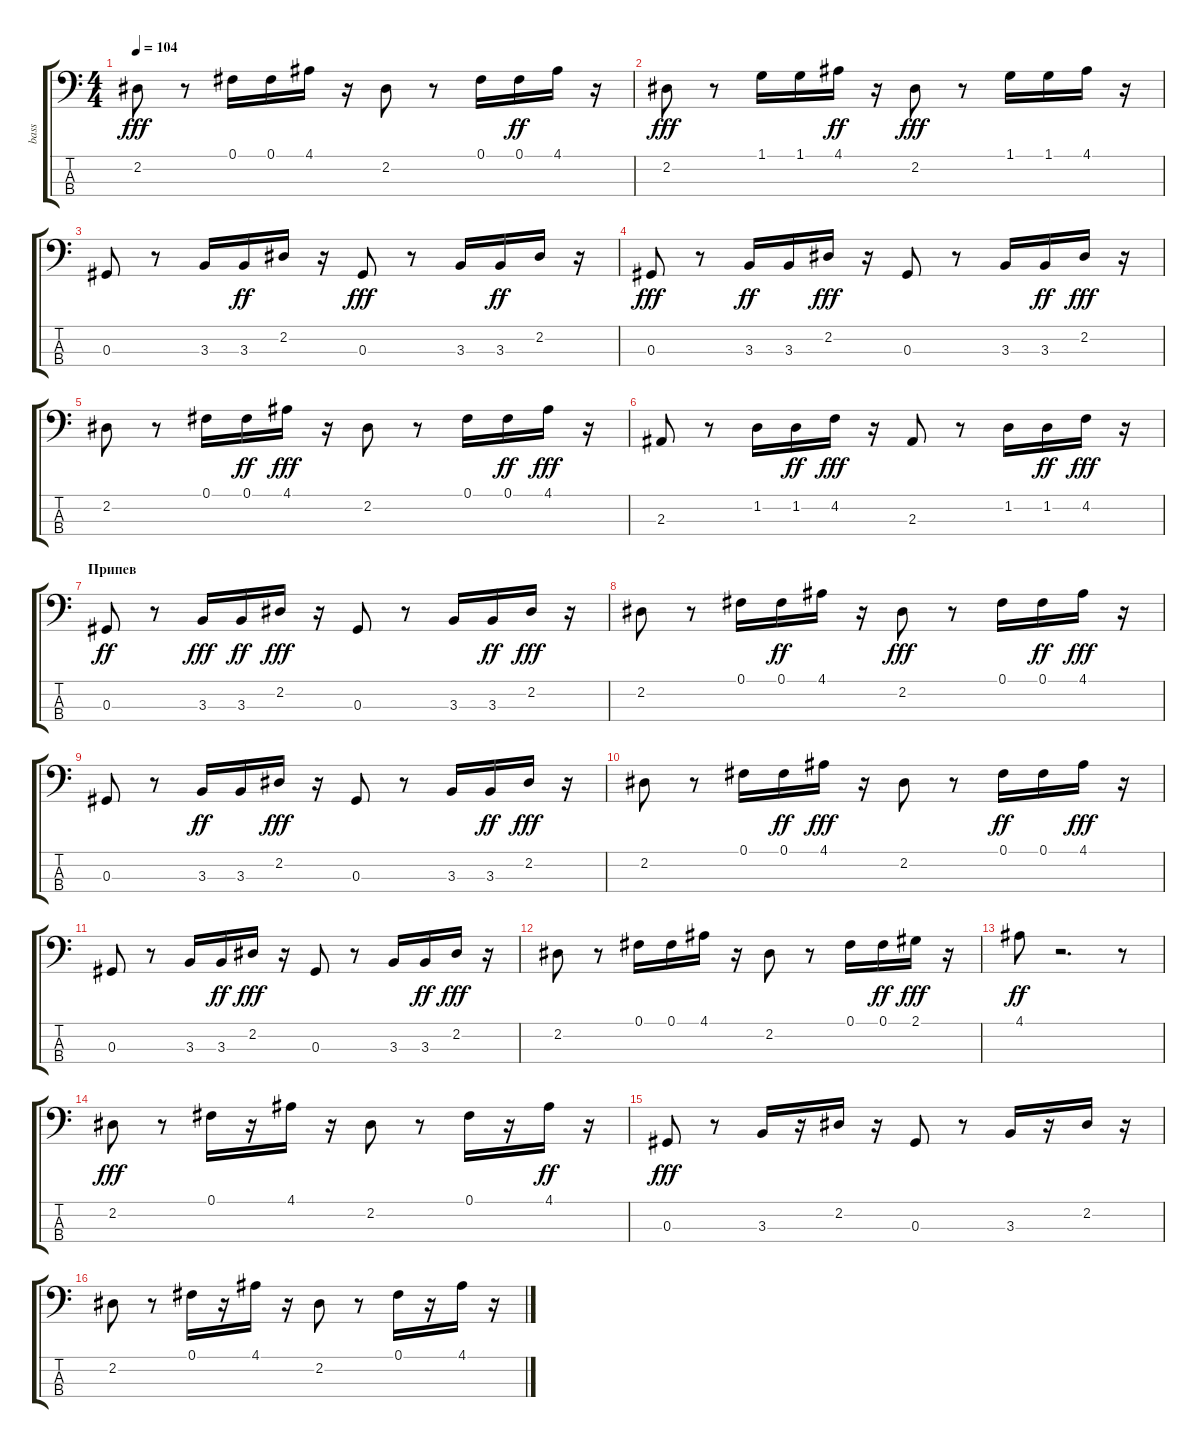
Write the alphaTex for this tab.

\track ("bass" "bass") {instrument electricbassfinger}
\staff {score tabs}
\tuning (Gb2 Db2 Ab1 Eb1) {hide}
\ts (4 4)
\tempo 104
\clef f4
\ks c
2.2.8{dy fff} r.8 0.1.16 0.1.16 4.1.16 r.16 2.2.8 r.8 0.1.16 0.1.16{dy ff} 4.1.16 r.16 |
2.2.8{dy fff} r.8 1.1.16 1.1.16 4.1.16{dy ff} r.16 2.2.8{dy fff} r.8 1.1.16 1.1.16 4.1.16 r.16 |
0.3.8 r.8 3.3.16 3.3.16{dy ff} 2.2.16 r.16 0.3.8{dy fff} r.8 3.3.16 3.3.16{dy ff} 2.2.16 r.16 |
0.3.8{dy fff} r.8 3.3.16{dy ff} 3.3.16 2.2.16{dy fff} r.16 0.3.8 r.8 3.3.16 3.3.16{dy ff} 2.2.16{dy fff} r.16 |
2.2.8 r.8 0.1.16 0.1.16{dy ff} 4.1.16{dy fff} r.16 2.2.8 r.8 0.1.16 0.1.16{dy ff} 4.1.16{dy fff} r.16 |
2.3.8 r.8 1.2.16 1.2.16{dy ff} 4.2.16{dy fff} r.16 2.3.8 r.8 1.2.16 1.2.16{dy ff} 4.2.16{dy fff} r.16 |
\section ("" "Припев")
0.3.8{dy ff} r.8 3.3.16{dy fff} 3.3.16{dy ff} 2.2.16{dy fff} r.16 0.3.8 r.8 3.3.16 3.3.16{dy ff} 2.2.16{dy fff} r.16 |
2.2.8 r.8 0.1.16 0.1.16{dy ff} 4.1.16 r.16 2.2.8{dy fff} r.8 0.1.16 0.1.16{dy ff} 4.1.16{dy fff} r.16 |
0.3.8 r.8 3.3.16{dy ff} 3.3.16 2.2.16{dy fff} r.16 0.3.8 r.8 3.3.16 3.3.16{dy ff} 2.2.16{dy fff} r.16 |
2.2.8 r.8 0.1.16 0.1.16{dy ff} 4.1.16{dy fff} r.16 2.2.8 r.8 0.1.16{dy ff} 0.1.16 4.1.16{dy fff} r.16 |
0.3.8 r.8 3.3.16 3.3.16{dy ff} 2.2.16{dy fff} r.16 0.3.8 r.8 3.3.16 3.3.16{dy ff} 2.2.16{dy fff} r.16 |
2.2.8 r.8 0.1.16 0.1.16 4.1.16 r.16 2.2.8 r.8 0.1.16 0.1.16{dy ff} 2.1.16{dy fff} r.16 |
4.1.8{dy ff} r.2{d} r.8 |
2.2.8{dy fff} r.8 0.1.16 r.16 4.1.16 r.16 2.2.8 r.8 0.1.16 r.16 4.1.16{dy ff} r.16 |
0.3.8{dy fff} r.8 3.3.16 r.16 2.2.16 r.16 0.3.8 r.8 3.3.16 r.16 2.2.16 r.16 |
2.2.8 r.8 0.1.16 r.16 4.1.16 r.16 2.2.8 r.8 0.1.16 r.16 4.1.16 r.16
